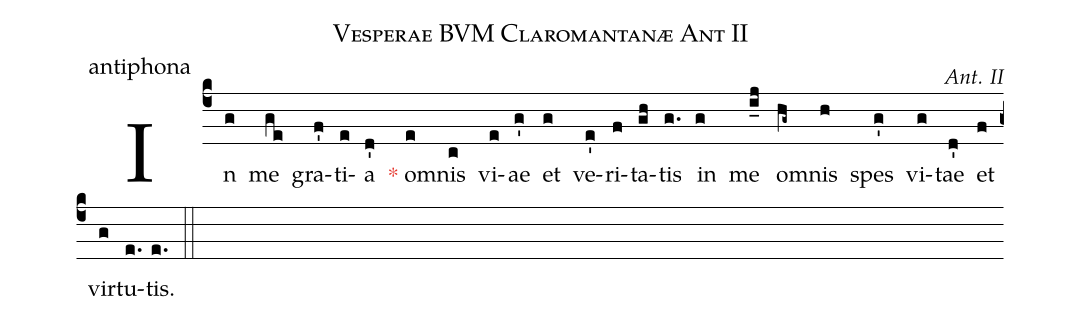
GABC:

name: Vesperae BVM Claromantanæ Ant II;
office-part: antiphona;
commentary: Ant. II;
%%
(c4)In(g) me(ge) gra(f')ti(e)a(d') <c>*</c> om(e)nis(c) vi(e)ae(g') et(g) ve(e')ri(f)ta(gh)tis(g.)
in(g) me(i_j) om(hg~)nis(h) spes(g') vi(g)tae(d') et(f) vir(g)tu(e.)tis.(e.::)
